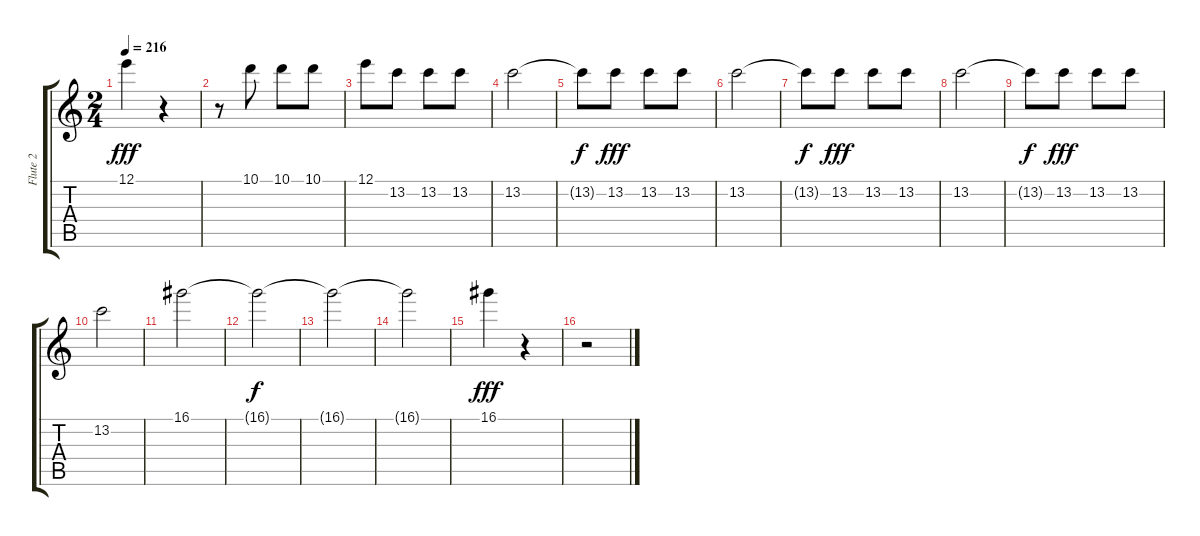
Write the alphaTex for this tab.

\track ("Flute 2" "Flute 2") {instrument acousticguitarnylon}
\staff {score tabs}
\tuning (E4 B3 G3 D3 A2 E2) {hide}
\ts (2 4)
\tempo 216
\clef g2
\ks c
12.1.4{dy fff} r.4 |
r.8 10.1.8 10.1.8 10.1.8 |
12.1.8 13.2.8 13.2.8 13.2.8 |
13.2.2 |
13.2{t}.8{dy f} 13.2.8{dy fff} 13.2.8 13.2.8 |
13.2.2 |
13.2{t}.8{dy f} 13.2.8{dy fff} 13.2.8 13.2.8 |
13.2.2 |
13.2{t}.8{dy f} 13.2.8{dy fff} 13.2.8 13.2.8 |
13.2.2 |
16.1.2 |
16.1{t}.2{dy f} |
16.1{t}.2 |
16.1{t}.2 |
16.1.4{dy fff} r.4 |
r.2
